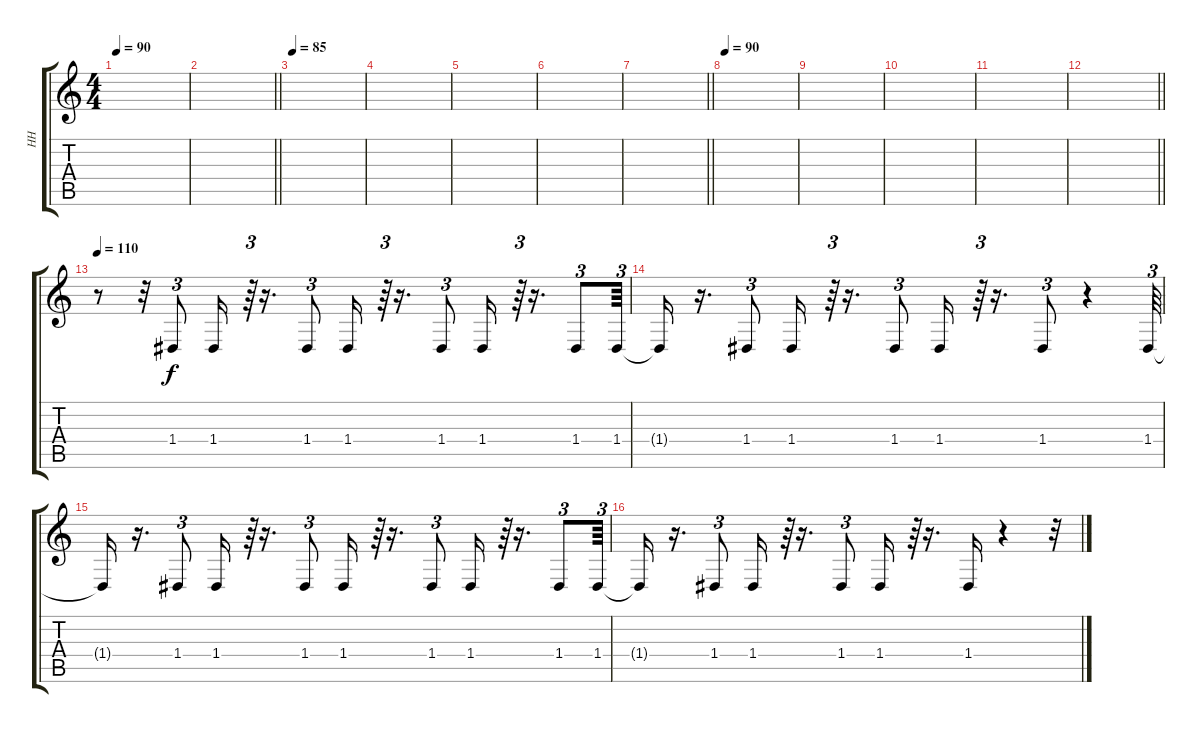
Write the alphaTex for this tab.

\track ("HH" "HH") {instrument acousticgrandpiano}
\staff {score tabs}
\tuning (E4 B3 G3 D3 A2 E2) {hide}
\ts (4 4)
\tempo 90
\clef g2
\ks c
|
\barLineRight lightlight
|
\section ("" "")
\tempo 85
|
|
|
|
\barLineRight lightlight
|
\section ("" "")
\tempo 90
|
|
|
|
\barLineRight lightlight
|
\section ("" "")
\tempo 110
r.8 r.32 1.4.8{tu (3 2) dy f} 1.4.16 r.64{tu (3 2)} r.16{d} 1.4.8{tu (3 2)} 1.4.16 r.64{tu (3 2)} r.16{d} 1.4.8{tu (3 2)} 1.4.16 r.64{tu (3 2)} r.16{d} 1.4.8{tu (3 2)} 1.4.64{tu (3 2)} |
1.4{t}.16 r.16{d} 1.4.8{tu (3 2)} 1.4.16 r.64{tu (3 2)} r.16{d} 1.4.8{tu (3 2)} 1.4.16 r.64{tu (3 2)} r.16{d} 1.4.8{tu (3 2)} r.4 1.4.64{tu (3 2)} |
1.4{t}.16 r.16{d} 1.4.8{tu (3 2)} 1.4.16 r.64{tu (3 2)} r.16{d} 1.4.8{tu (3 2)} 1.4.16 r.64{tu (3 2)} r.16{d} 1.4.8{tu (3 2)} 1.4.16 r.64{tu (3 2)} r.16{d} 1.4.8{tu (3 2)} 1.4.64{tu (3 2)} |
1.4{t}.16 r.16{d} 1.4.8{tu (3 2)} 1.4.16 r.64{tu (3 2)} r.16{d} 1.4.8{tu (3 2)} 1.4.16 r.64{tu (3 2)} r.16{d} 1.4.16 r.4 r.32
